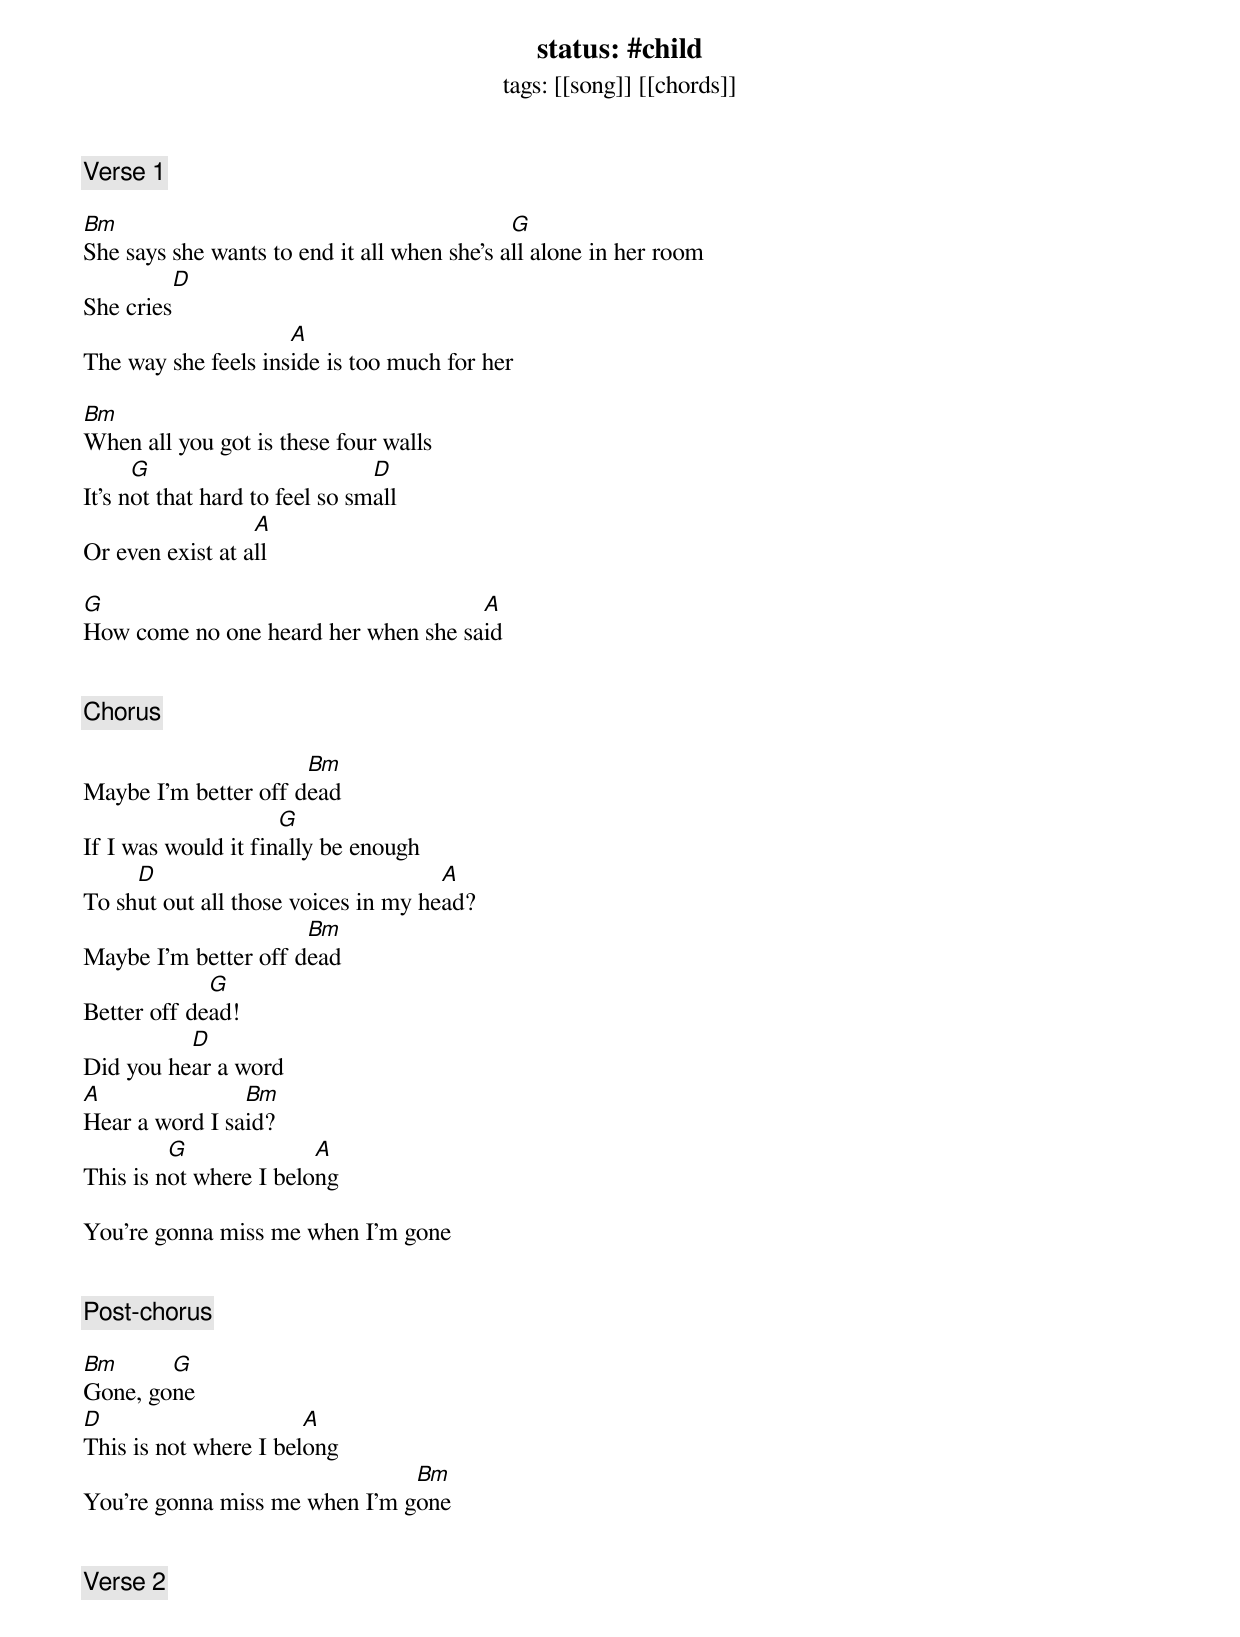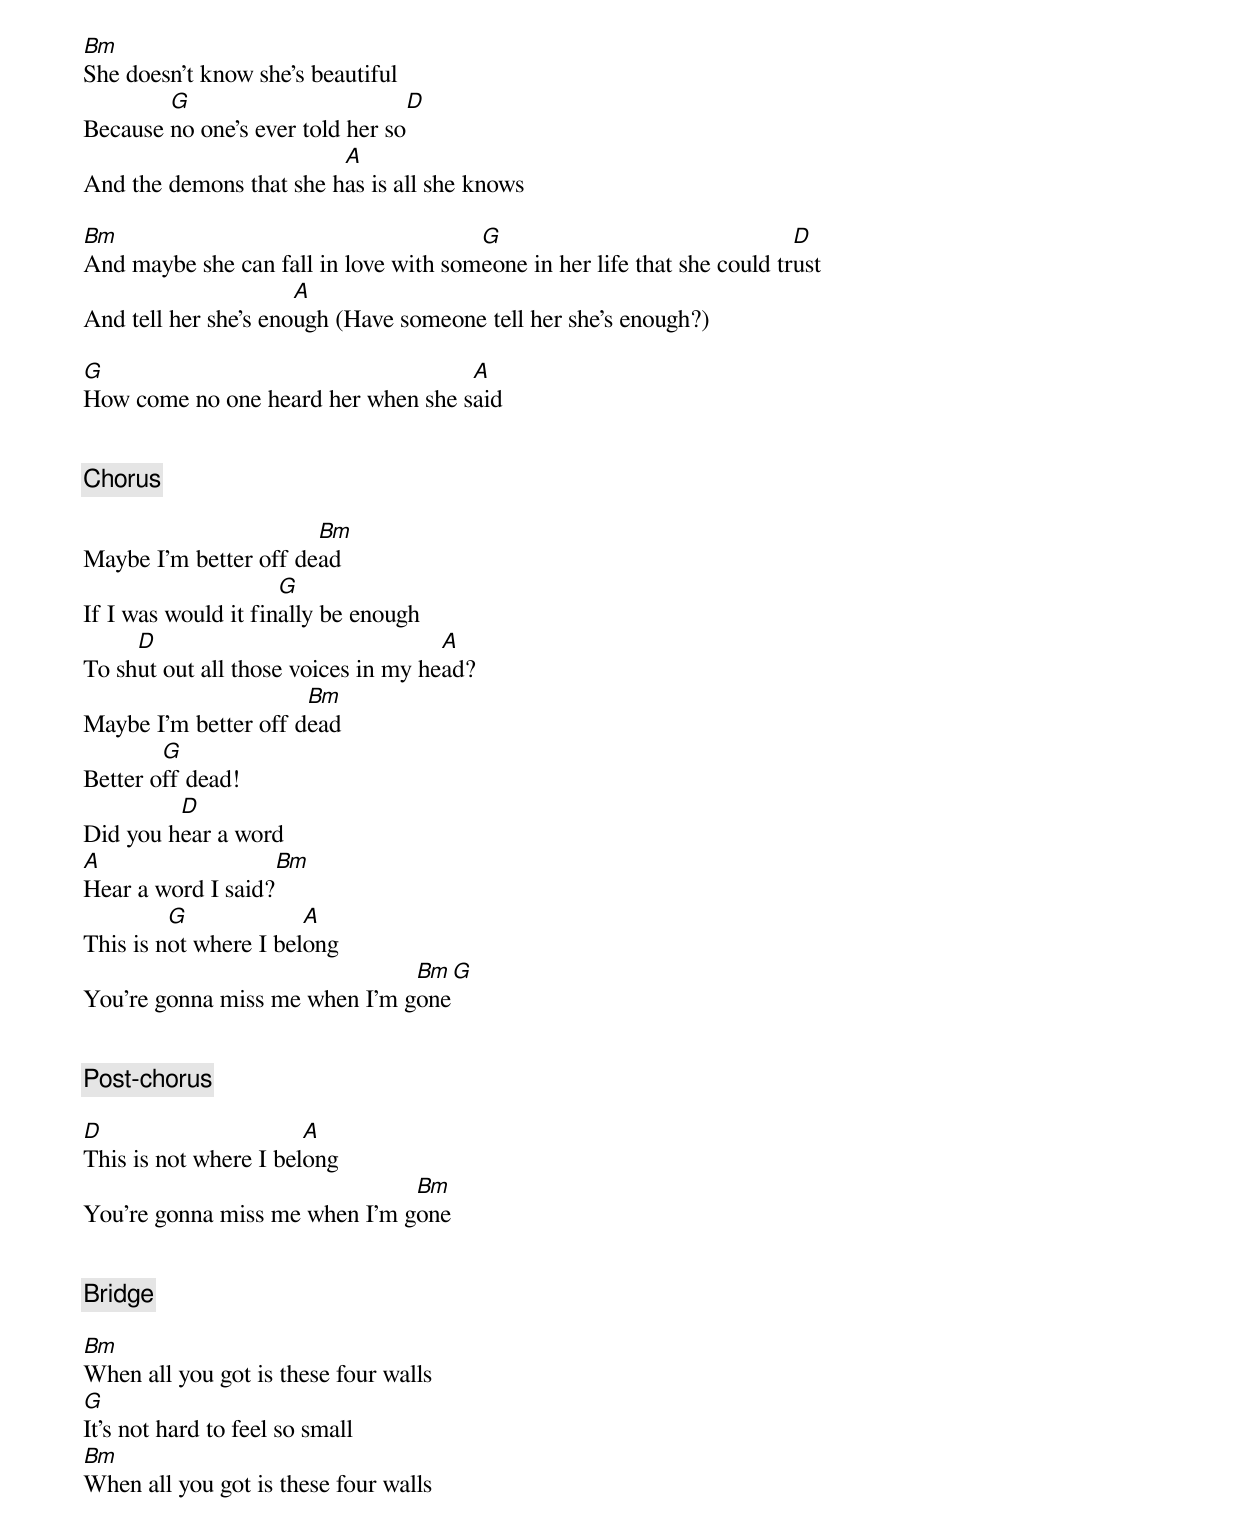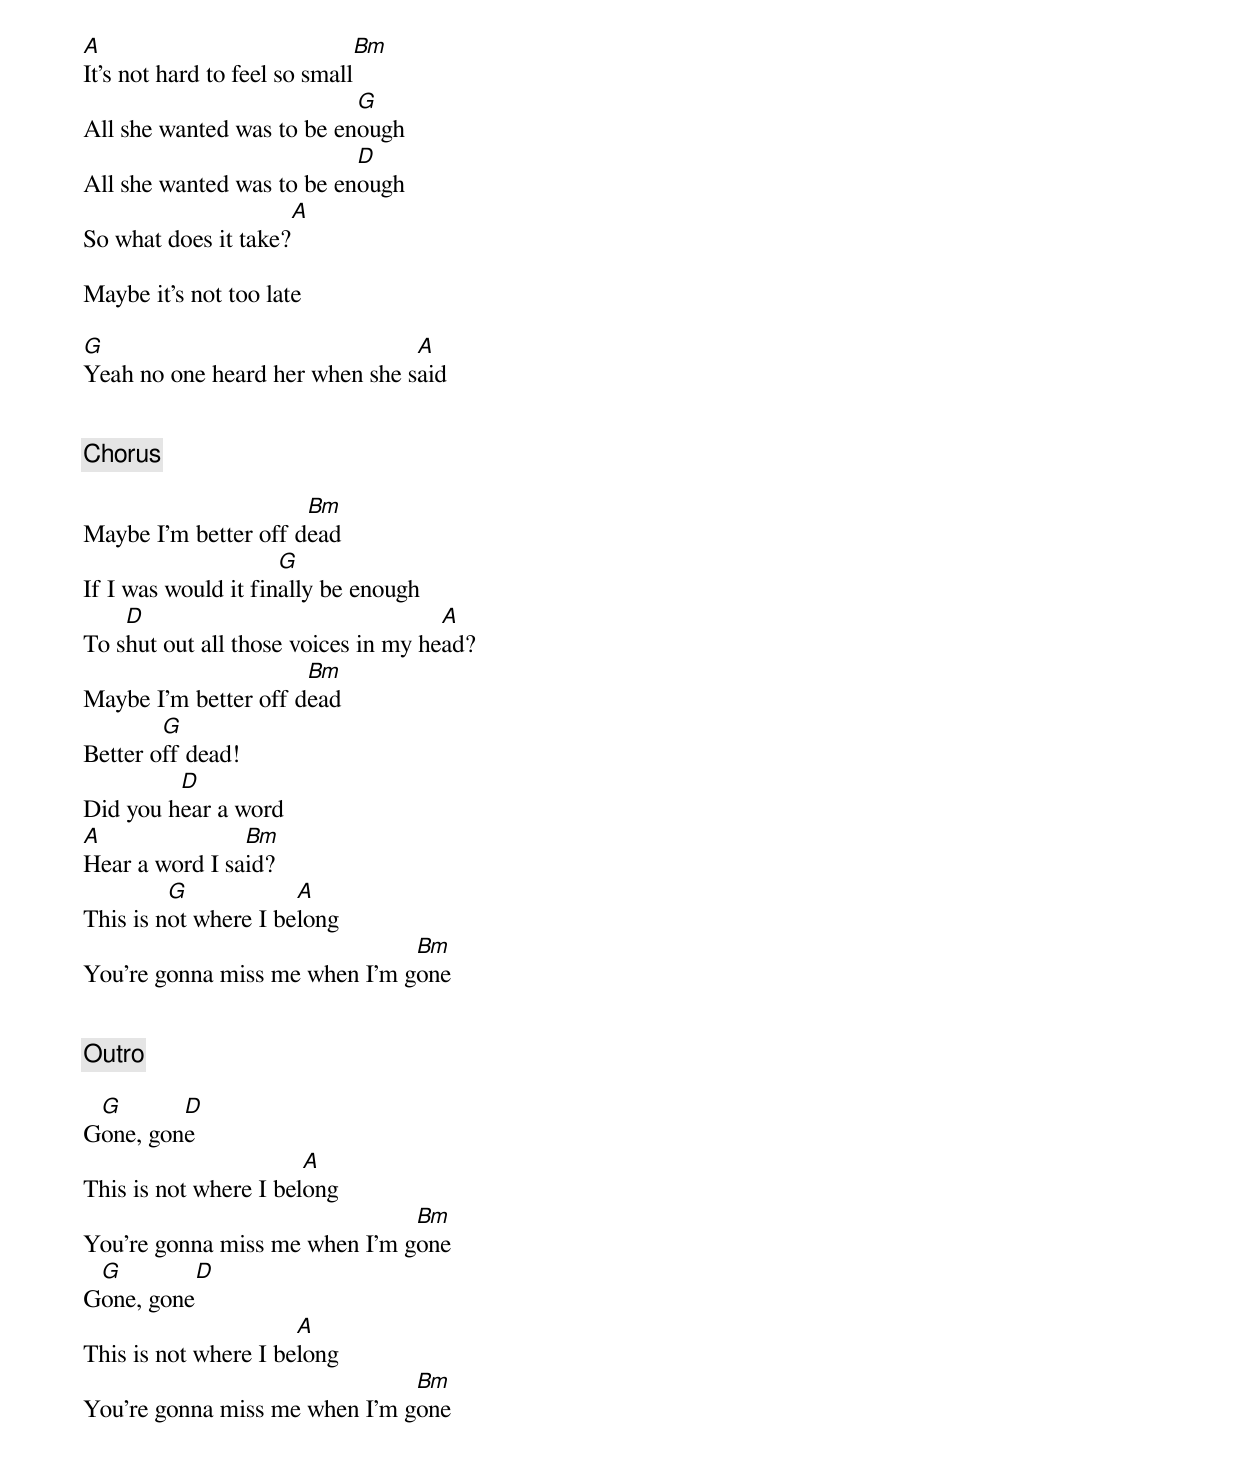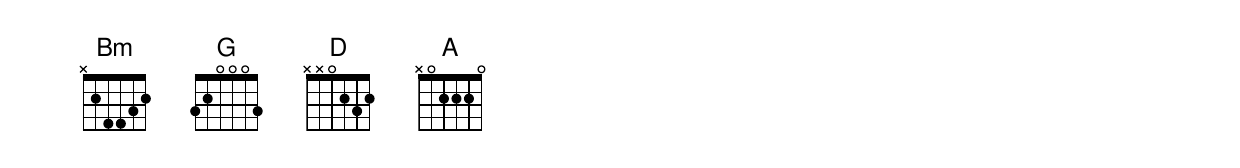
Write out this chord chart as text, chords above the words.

status: #child
tags: [[song]] [[chords]]

[Verse 1]

Bm                                           G
She says she wants to end it all when she's all alone in her room
         D
She cries
                     A
The way she feels inside is too much for her

Bm
When all you got is these four walls
      G                         D
It's not that hard to feel so small
                  A
Or even exist at all

G                                    A
How come no one heard her when she said


[Chorus]

                      Bm
Maybe I'm better off dead
                     G
If I was would it finally be enough
     D                               A
To shut out all those voices in my head?
                      Bm
Maybe I'm better off dead
             G
Better off dead!
          D
Did you hear a word
A               Bm
Hear a word I said?
         G              A
This is not where I belong

You're gonna miss me when I'm gone


[Post-chorus]

Bm      G
Gone, gone
D                      A
This is not where I belong
                               Bm
You're gonna miss me when I'm gone


[Verse 2]

Bm
She doesn't know she's beautiful
        G                           D
Because no one's ever told her so
                         A
And the demons that she has is all she knows

Bm                                     G                                 D
And maybe she can fall in love with someone in her life that she could trust
                      A
And tell her she's enough (Have someone tell her she's enough?)

G                                   A
How come no one heard her when she said


[Chorus]

                       Bm
Maybe I'm better off dead
                     G
If I was would it finally be enough
     D                               A
To shut out all those voices in my head?
                      Bm
Maybe I'm better off dead
        G
Better off dead!
         D
Did you hear a word
A                    Bm
Hear a word I said?
         G             A
This is not where I belong
                               Bm   G
You're gonna miss me when I'm gone


[Post-chorus]

D                      A
This is not where I belong
                               Bm
You're gonna miss me when I'm gone


[Bridge]

Bm
When all you got is these four walls
G
It's not hard to feel so small
Bm
When all you got is these four walls
A                                  Bm
It's not hard to feel so small
                           G
All she wanted was to be enough
                           D
All she wanted was to be enough
                       A
So what does it take?

Maybe it's not too late

G                               A
Yeah no one heard her when she said


[Chorus]

                      Bm
Maybe I'm better off dead
                     G
If I was would it finally be enough
    D                                A
To shut out all those voices in my head?
                      Bm
Maybe I'm better off dead
        G
Better off dead!
         D
Did you hear a word
A               Bm
Hear a word I said?
         G            A
This is not where I belong
                               Bm
You're gonna miss me when I'm gone


[Outro]

 G       D
Gone, gone
                       A
This is not where I belong
                               Bm
You're gonna miss me when I'm gone
 G        D
Gone, gone
                      A
This is not where I belong
                               Bm
You're gonna miss me when I'm gone
